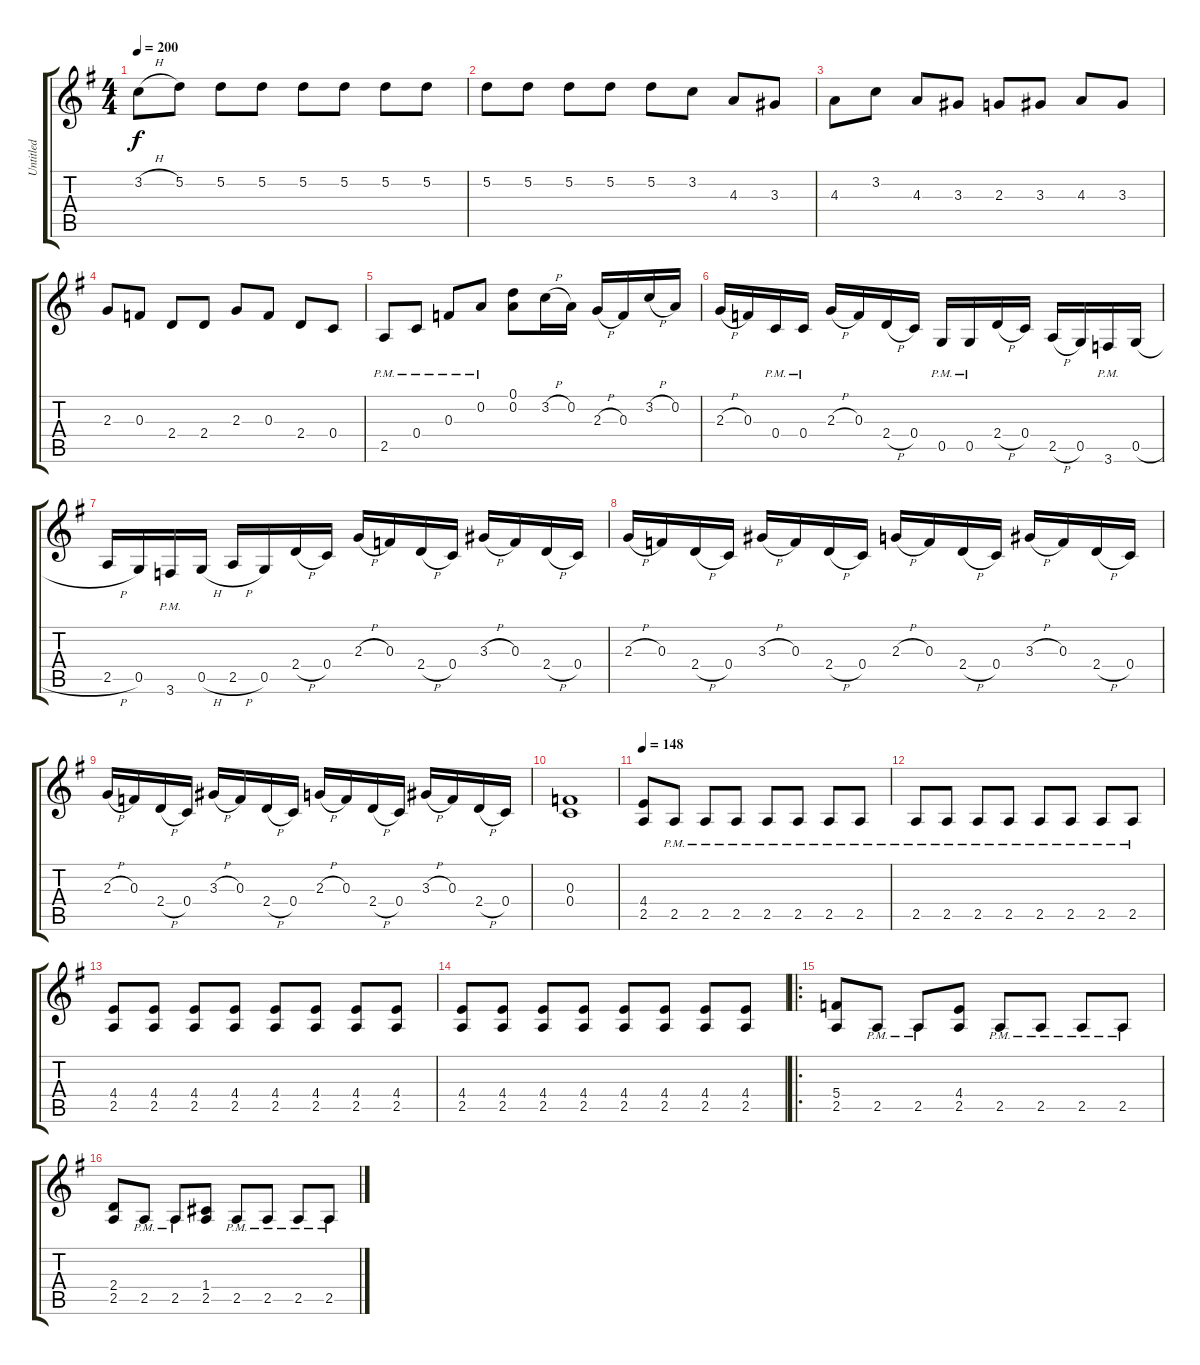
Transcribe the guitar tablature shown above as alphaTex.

\track ("Untitled" "Untitled") {instrument distortionguitar}
\staff {score tabs}
\tuning (D4 A3 F3 C3 G2 D2) {hide}
\ts (4 4)
\tempo 200
\clef g2
\ks g
3.2{h}.8{dy f instrument distortionguitar} 5.2.8 5.2.8 5.2.8 5.2.8 5.2.8 5.2.8 5.2.8 |
5.2.8 5.2.8 5.2.8 5.2.8 5.2.8 3.2.8 4.3.8 3.3.8 |
4.3.8 3.2.8 4.3.8 3.3.8 2.3.8 3.3.8 4.3.8 3.3.8 |
2.3.8 0.3.8 2.4.8 2.4.8 2.3.8 0.3.8 2.4.8 0.4.8 |
2.5{pm}.8 0.4{pm}.8 0.3{pm}.8 0.2{pm}.8 (0.1 0.2).8 3.2{h}.16 0.2.16 2.3{h}.16 0.3.16 3.2{h}.16 0.2.16 |
2.3{h}.16 0.3.16 0.4{pm}.16 0.4{pm}.16 2.3{h}.16 0.3.16 2.4{h}.16 0.4.16 0.5{pm}.16 0.5{pm}.16 2.4{h}.16 0.4.16 2.5{h}.16 0.5.16 3.6{pm}.16 0.5{h}.16 |
2.5{h}.16 0.5.16 3.6{pm}.16 0.5{h}.16 2.5{h}.16 0.5.16 2.4{h}.16 0.4.16 2.3{h}.16 0.3.16 2.4{h}.16 0.4.16 3.3{h}.16 0.3.16 2.4{h}.16 0.4.16 |
2.3{h}.16 0.3.16 2.4{h}.16 0.4.16 3.3{h}.16 0.3.16 2.4{h}.16 0.4.16 2.3{h}.16 0.3.16 2.4{h}.16 0.4.16 3.3{h}.16 0.3.16 2.4{h}.16 0.4.16 |
2.3{h}.16 0.3.16 2.4{h}.16 0.4.16 3.3{h}.16 0.3.16 2.4{h}.16 0.4.16 2.3{h}.16 0.3.16 2.4{h}.16 0.4.16 3.3{h}.16 0.3.16 2.4{h}.16 0.4.16 |
(0.3 0.4).1 |
\tempo 148
(4.4 2.5).8 2.5{pm}.8 2.5{pm}.8 2.5{pm}.8 2.5{pm}.8 2.5{pm}.8 2.5{pm}.8 2.5{pm}.8 |
2.5{pm}.8 2.5{pm}.8 2.5{pm}.8 2.5{pm}.8 2.5{pm}.8 2.5{pm}.8 2.5{pm}.8 2.5{pm}.8 |
(4.4 2.5).8 (4.4 2.5).8 (4.4 2.5).8 (4.4 2.5).8 (4.4 2.5).8 (4.4 2.5).8 (4.4 2.5).8 (4.4 2.5).8 |
(4.4 2.5).8 (4.4 2.5).8 (4.4 2.5).8 (4.4 2.5).8 (4.4 2.5).8 (4.4 2.5).8 (4.4 2.5).8 (4.4 2.5).8 |
\ro
(5.4 2.5).8 2.5{pm}.8 2.5{pm}.8 (4.4 2.5).8 2.5{pm}.8 2.5{pm}.8 2.5{pm}.8 2.5{pm}.8 |
(2.4 2.5).8 2.5{pm}.8 2.5{pm}.8 (1.4 2.5).8 2.5{pm}.8 2.5{pm}.8 2.5{pm}.8 2.5{pm}.8
